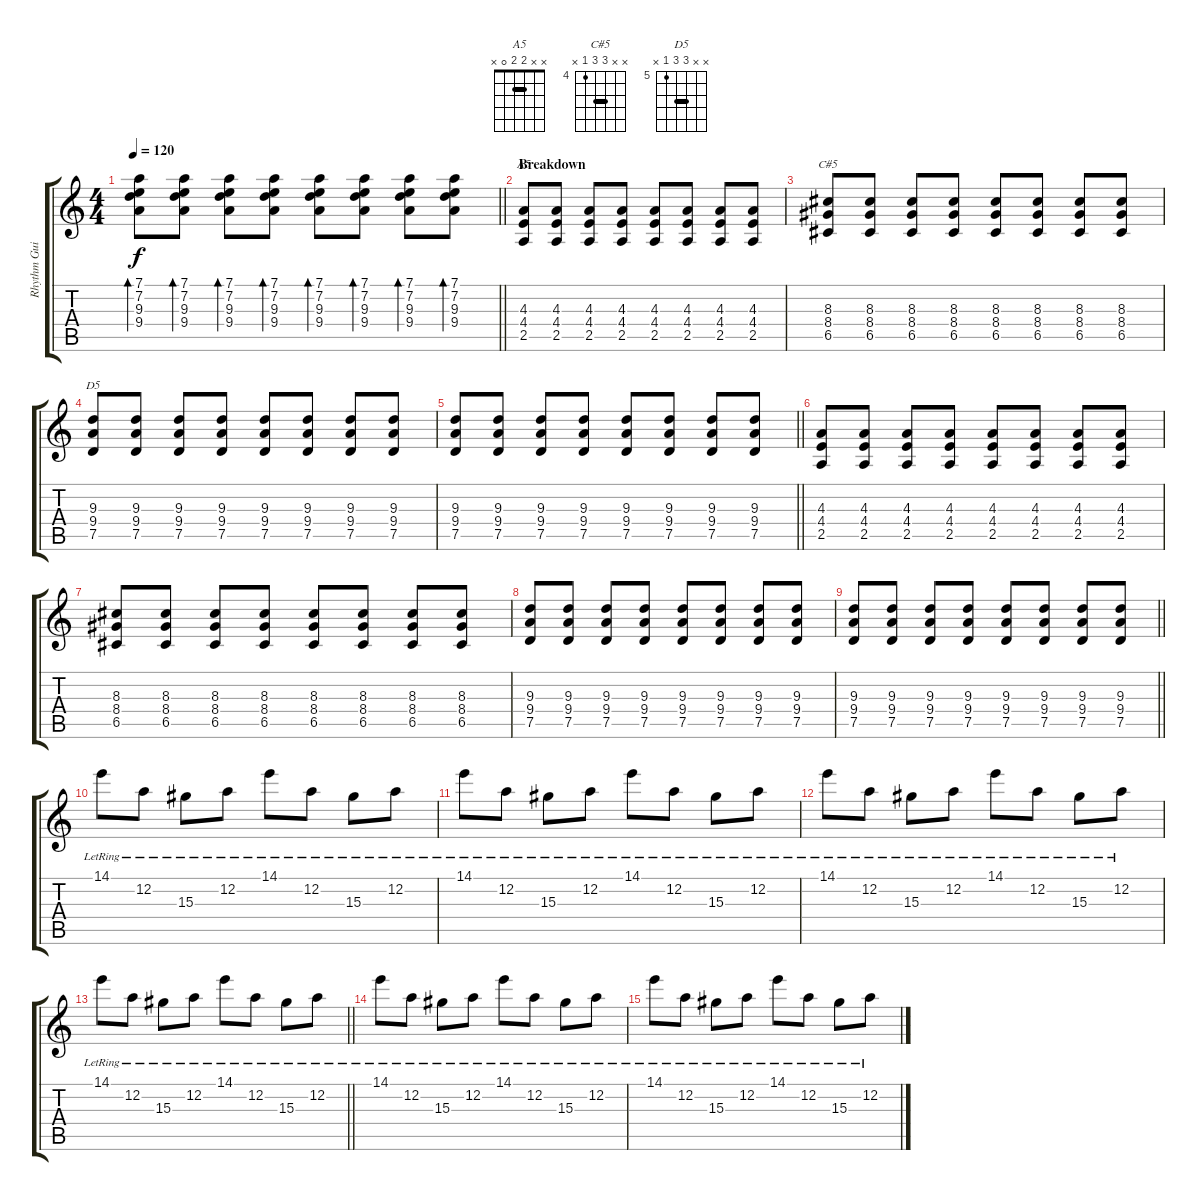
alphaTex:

\track ("Rhythm Guitar" "Rhythm Gui") {instrument overdrivenguitar}
\staff {score tabs}
\tuning (D4 A3 F3 C3 G2 C2) {hide}
\chord ("A5" x x 2 2 0 x) {barre 2}
\chord ("C#5" x x 6 6 4 x) {firstfret 4 barre 6}
\chord ("D5" x x 7 7 5 x) {firstfret 5 barre 7}
\ts (4 4)
\tempo 120
\clef g2
\barLineRight lightlight
\ks c
(7.1 7.2 9.3 9.4).8{bd 30 dy f} (7.1 7.2 9.3 9.4).8{bd 30} (7.1 7.2 9.3 9.4).8{bd 30} (7.1 7.2 9.3 9.4).8{bd 30} (7.1 7.2 9.3 9.4).8{bd 30} (7.1 7.2 9.3 9.4).8{bd 30} (7.1 7.2 9.3 9.4).8{bd 30} (7.1 7.2 9.3 9.4).8{bd 30} |
\section ("" "Breakdown")
(4.3 4.4 2.5).8{ch "A5" volume 13 instrument overdrivenguitar} (4.3 4.4 2.5).8 (4.3 4.4 2.5).8 (4.3 4.4 2.5).8 (4.3 4.4 2.5).8 (4.3 4.4 2.5).8 (4.3 4.4 2.5).8 (4.3 4.4 2.5).8 |
(8.3 8.4 6.5).8{ch "C#5"} (8.3 8.4 6.5).8 (8.3 8.4 6.5).8 (8.3 8.4 6.5).8 (8.3 8.4 6.5).8 (8.3 8.4 6.5).8 (8.3 8.4 6.5).8 (8.3 8.4 6.5).8 |
(9.3 9.4 7.5).8{ch "D5"} (9.3 9.4 7.5).8 (9.3 9.4 7.5).8 (9.3 9.4 7.5).8 (9.3 9.4 7.5).8 (9.3 9.4 7.5).8 (9.3 9.4 7.5).8 (9.3 9.4 7.5).8 |
\barLineRight lightlight
(9.3 9.4 7.5).8 (9.3 9.4 7.5).8 (9.3 9.4 7.5).8 (9.3 9.4 7.5).8 (9.3 9.4 7.5).8 (9.3 9.4 7.5).8 (9.3 9.4 7.5).8 (9.3 9.4 7.5).8 |
(4.3 4.4 2.5).8 (4.3 4.4 2.5).8 (4.3 4.4 2.5).8 (4.3 4.4 2.5).8 (4.3 4.4 2.5).8 (4.3 4.4 2.5).8 (4.3 4.4 2.5).8 (4.3 4.4 2.5).8 |
(8.3 8.4 6.5).8 (8.3 8.4 6.5).8 (8.3 8.4 6.5).8 (8.3 8.4 6.5).8 (8.3 8.4 6.5).8 (8.3 8.4 6.5).8 (8.3 8.4 6.5).8 (8.3 8.4 6.5).8 |
(9.3 9.4 7.5).8 (9.3 9.4 7.5).8 (9.3 9.4 7.5).8 (9.3 9.4 7.5).8 (9.3 9.4 7.5).8 (9.3 9.4 7.5).8 (9.3 9.4 7.5).8 (9.3 9.4 7.5).8 |
\barLineRight lightlight
(9.3 9.4 7.5).8 (9.3 9.4 7.5).8 (9.3 9.4 7.5).8 (9.3 9.4 7.5).8 (9.3 9.4 7.5).8 (9.3 9.4 7.5).8 (9.3 9.4 7.5).8 (9.3 9.4 7.5).8 |
14.1{lr}.8{volume 1} 12.2{lr}.8 15.3{lr}.8 12.2{lr}.8 14.1{lr}.8 12.2{lr}.8 15.3{lr}.8 12.2{lr}.8 |
14.1{lr}.8 12.2{lr}.8 15.3{lr}.8 12.2{lr}.8 14.1{lr}.8 12.2{lr}.8 15.3{lr}.8 12.2{lr}.8 |
14.1{lr}.8 12.2{lr}.8 15.3{lr}.8 12.2{lr}.8 14.1{lr}.8 12.2{lr}.8 15.3{lr}.8 12.2{lr}.8 |
\barLineRight lightlight
14.1{lr}.8 12.2{lr}.8 15.3{lr}.8 12.2{lr}.8 14.1{lr}.8 12.2{lr}.8 15.3{lr}.8 12.2{lr}.8 |
14.1{lr}.8 12.2{lr}.8 15.3{lr}.8 12.2{lr}.8 14.1{lr}.8 12.2{lr}.8 15.3{lr}.8 12.2{lr}.8 |
14.1{lr}.8 12.2{lr}.8 15.3{lr}.8 12.2{lr}.8 14.1{lr}.8 12.2{lr}.8 15.3{lr}.8 12.2{lr}.8
